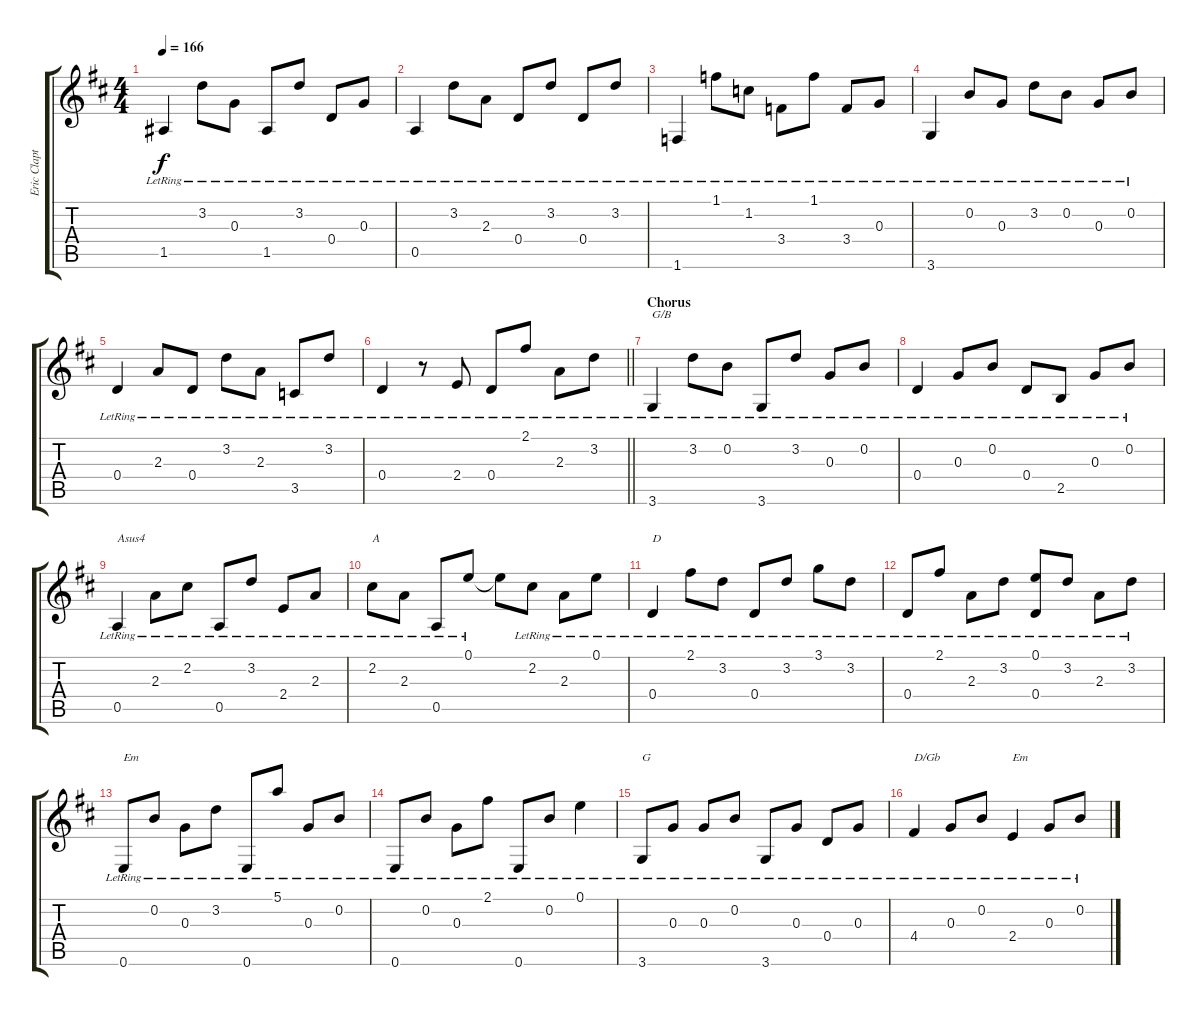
\track ("Eric Clapton (Guitar)" "Eric Clapt") {instrument overdrivenguitar}
\staff {score tabs}
\tuning (E4 B3 G3 D3 A2 E2) {hide}
\ts (4 4)
\tempo 166
\clef g2
\ks d
1.5{lr}.4{dy f} 3.2{lr}.8 0.3{lr}.8 1.5{lr}.8 3.2{lr}.8 0.4{lr}.8 0.3{lr}.8 |
0.5{lr}.4 3.2{lr}.8 2.3{lr}.8 0.4{lr}.8 3.2{lr}.8 0.4{lr}.8 3.2{lr}.8 |
1.6{lr}.4 1.1{lr}.8 1.2{lr}.8 3.4{lr}.8 1.1{lr}.8 3.4{lr}.8 0.3{lr}.8 |
3.6{lr}.4 0.2{lr}.8 0.3{lr}.8 3.2{lr}.8 0.2{lr}.8 0.3{lr}.8 0.2{lr}.8 |
0.4{lr}.4 2.3{lr}.8 0.4{lr}.8 3.2{lr}.8 2.3{lr}.8 3.5{lr}.8 3.2{lr}.8 |
\barLineRight lightlight
0.4{lr}.4 r.8 2.4{lr}.8 0.4{lr}.8 2.1{lr}.8 2.3{lr}.8 3.2{lr}.8 |
\section ("" "Chorus")
3.6{lr}.4{txt "G/B"} 3.2{lr}.8 0.2{lr}.8 3.6{lr}.8 3.2{lr}.8 0.3{lr}.8 0.2{lr}.8 |
0.4{lr}.4 0.3{lr}.8 0.2{lr}.8 0.4{lr}.8 2.5{lr}.8 0.3{lr}.8 0.2{lr}.8 |
0.5{lr}.4{txt "Asus4"} 2.3{lr}.8 2.2{lr}.8 0.5{lr}.8 3.2{lr}.8 2.4{lr}.8 2.3{lr}.8 |
2.2{lr}.8{txt "A"} 2.3{lr}.8 0.5{lr}.8 0.1{lr}.8 0.1{t}.8 2.2{lr}.8 2.3{lr}.8 0.1{lr}.8 |
0.4{lr}.4{txt "D"} 2.1{lr}.8 3.2{lr}.8 0.4{lr}.8 3.2{lr}.8 3.1{lr}.8 3.2{lr}.8 |
0.4{lr}.8 2.1{lr}.8 2.3{lr}.8 3.2{lr}.8 (0.1{lr} 0.4{lr}).8 3.2{lr}.8 2.3{lr}.8 3.2{lr}.8 |
0.6{lr}.8{txt "Em"} 0.2{lr}.8 0.3{lr}.8 3.2{lr}.8 0.6{lr}.8 5.1{lr}.8 0.3{lr}.8 0.2{lr}.8 |
0.6{lr}.8 0.2{lr}.8 0.3{lr}.8 2.1{lr}.8 0.6{lr}.8 0.2{lr}.8 0.1{lr}.4 |
3.6{lr}.8{txt "G"} 0.3{lr}.8 0.3{lr}.8 0.2{lr}.8 3.6{lr}.8 0.3{lr}.8 0.4{lr}.8 0.3{lr}.8 |
4.4{lr}.4{txt "D/Gb"} 0.3{lr}.8 0.2{lr}.8 2.4{lr}.4{txt "Em"} 0.3{lr}.8 0.2{lr}.8
